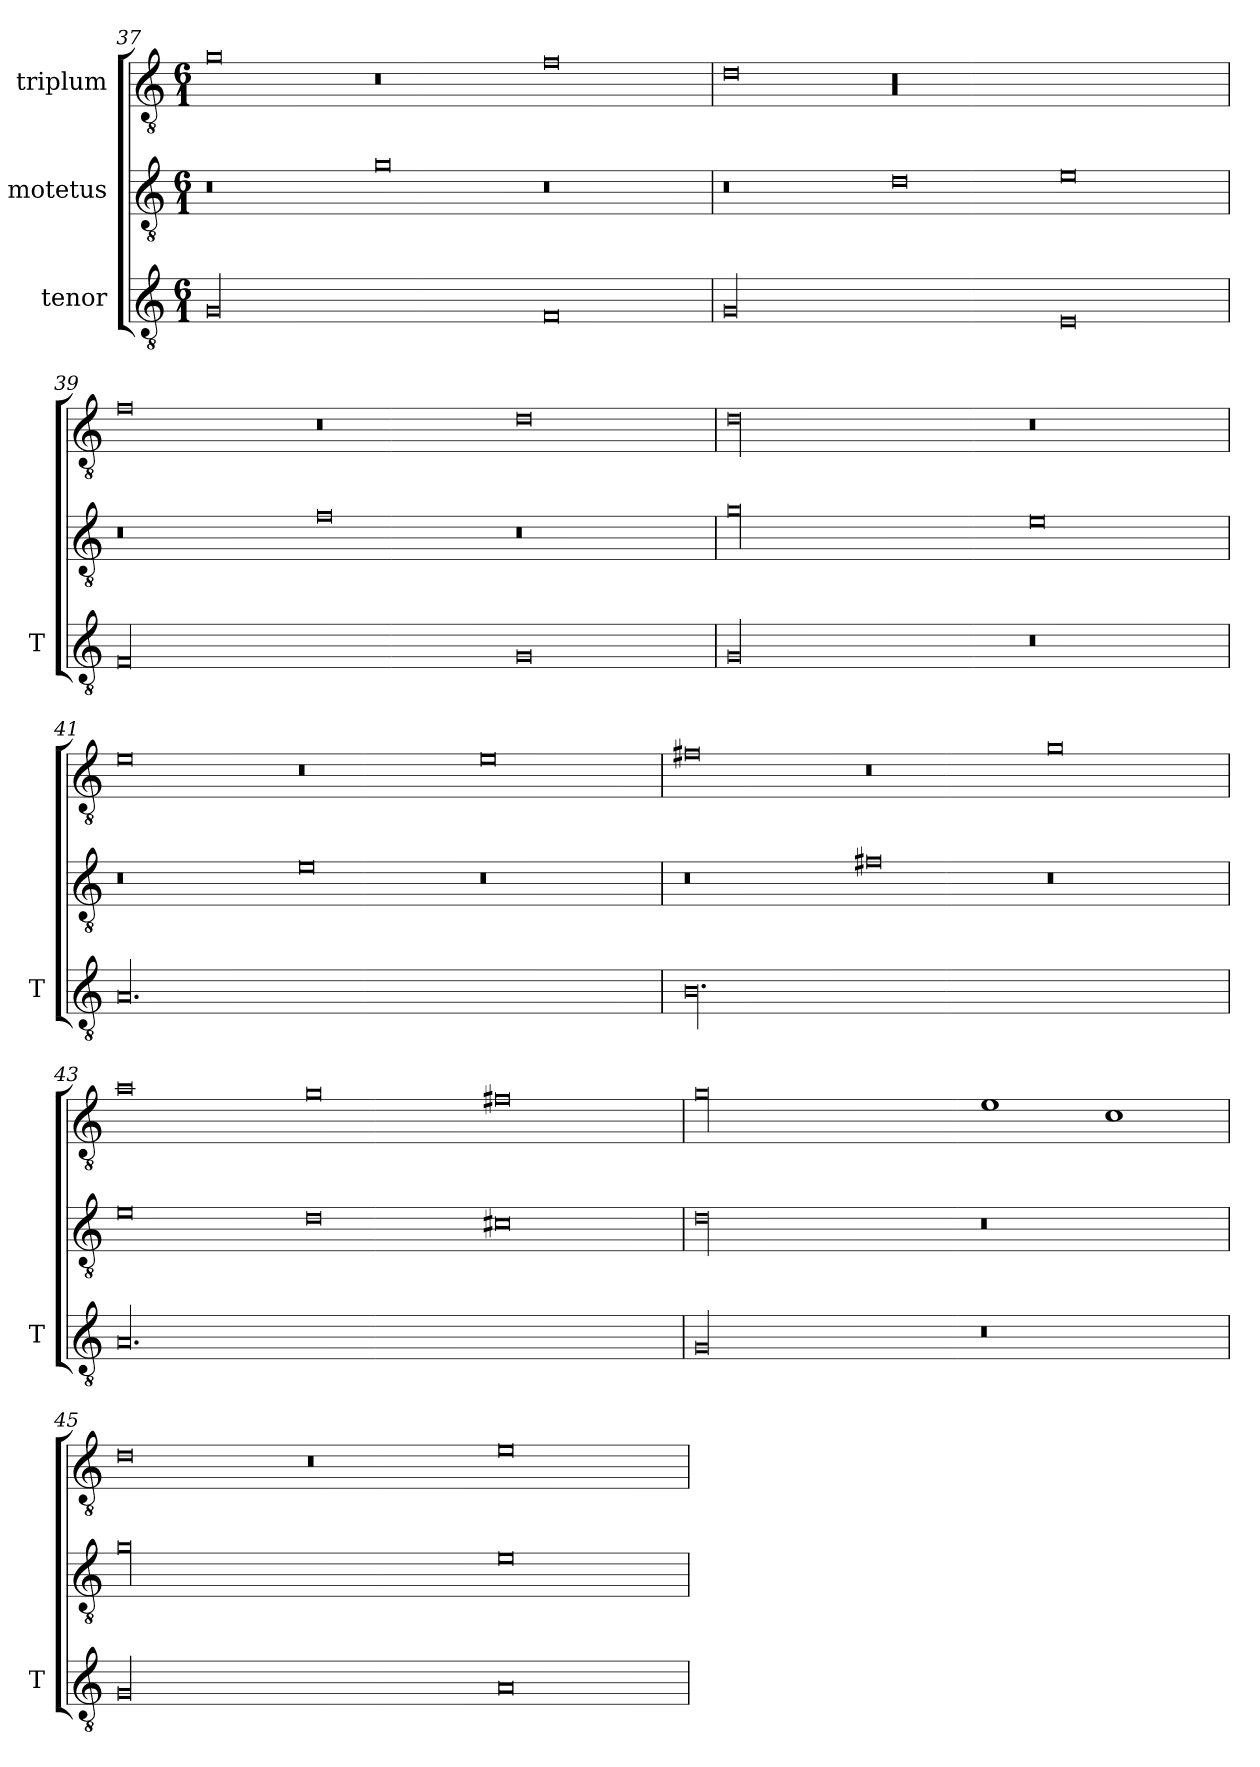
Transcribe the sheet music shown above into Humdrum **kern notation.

**kern	**kern	**kern
*part3	*part2	*part1
*staff3	*staff2	*staff1
*I"tenor	*I"motetus	*I"triplum
*I'T	*	*
*clefGv2	*clefGv2	*clefGv2
*k[]	*k[]	*k[]
*C:	*C:	*C:
*M6/1	*M6/1	*M6/1
=37	=37	=37
00G/	0r	0g\
.	0g\	0r
0F/	0r	0f\
=38	=38	=38
00G/	0r	0d\
.	0d\	00r
0E/	0e\	.
=39	=39	=39
00F/	0r	0f\
.	0f\	0r
0G/	0r	0d\
=40	=40	=40
00G/	00g\	00d\
0r	0e\	0r
=41	=41	=41
00.A/	0r	0e\
.	0e\	0r
.	0r	0e\
=42	=42	=42
00.B\	0r	0f#X\
.	0f#X\	0r
.	0r	0g\
=43	=43	=43
00.A/	0e\	0a\
.	0d\	0g\
.	0c#X\	0f#X\
=44	=44	=44
00G/	00d\	00g\
0r	0r	1e\
.	.	1c\
=45	=45	=45
00G/	00g\	0d\
.	.	0r
0A/	0e\	0e\
=	=	=
*-	*-	*-
